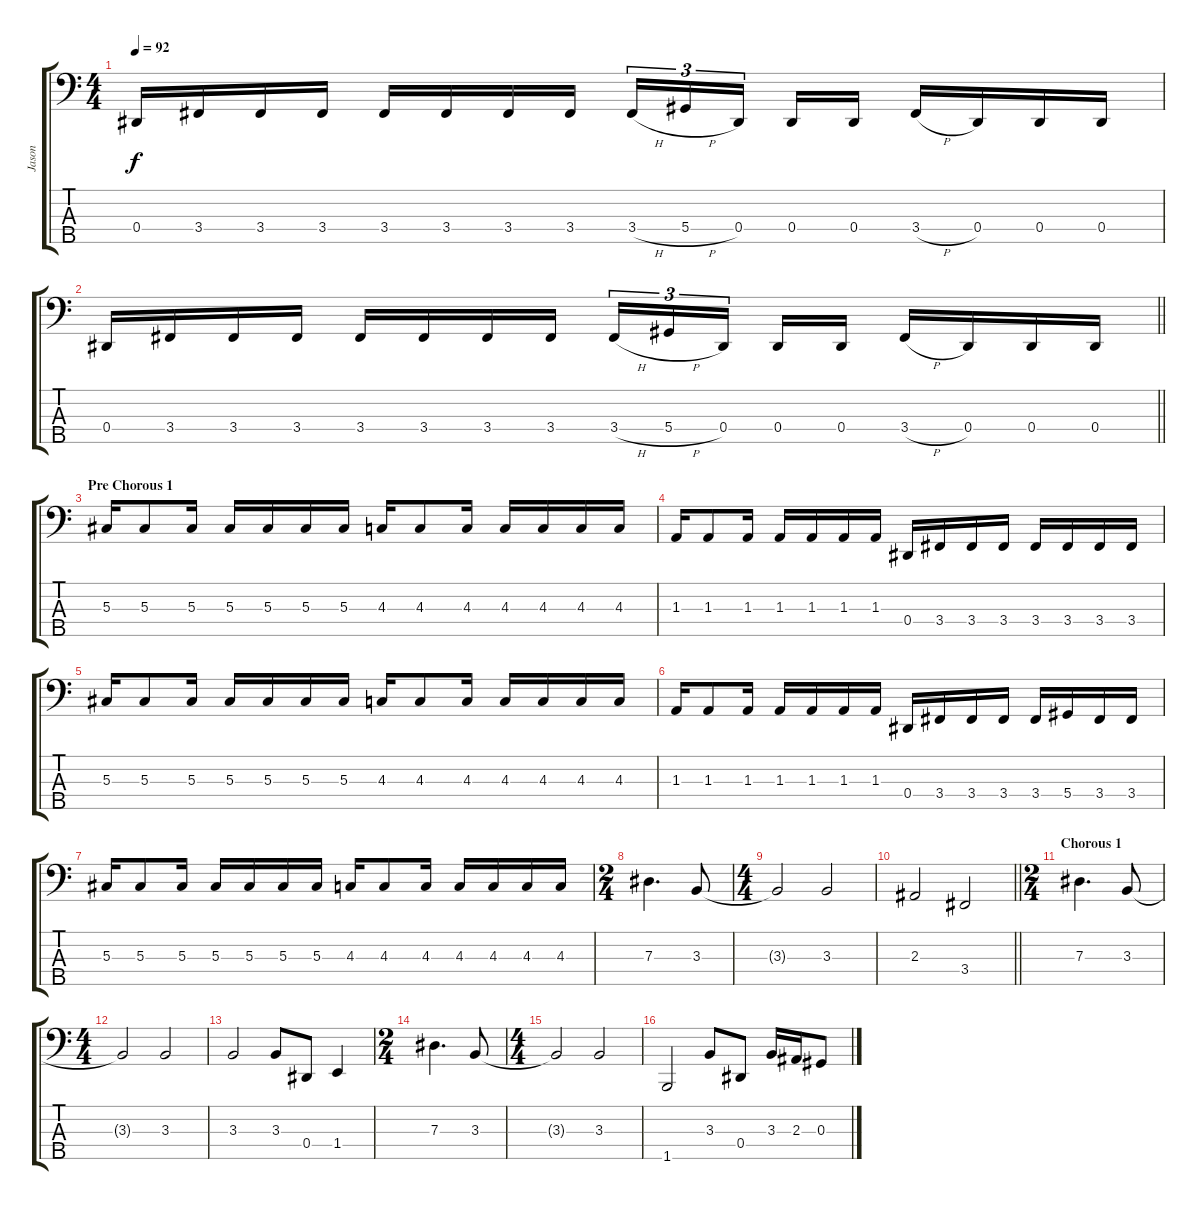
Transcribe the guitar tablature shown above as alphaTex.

\track ("Jason" "Jason") {instrument electricbassfinger}
\staff {score tabs}
\tuning (Gb2 Db2 Ab1 Eb1 Bb0) {hide}
\ts (4 4)
\tempo 92
\clef f4
\ks c
0.4.16{dy f} 3.4.16 3.4.16 3.4.16 3.4.16 3.4.16 3.4.16 3.4.16 3.4{h}.16{tu (3 2)} 5.4{h}.16{tu (3 2)} 0.4.16{tu (3 2) beam splitsecondary} 0.4.16 0.4.16 3.4{h}.16 0.4.16 0.4.16 0.4.16 |
\barLineRight lightlight
0.4.16 3.4.16 3.4.16 3.4.16 3.4.16 3.4.16 3.4.16 3.4.16 3.4{h}.16{tu (3 2)} 5.4{h}.16{tu (3 2)} 0.4.16{tu (3 2) beam splitsecondary} 0.4.16 0.4.16 3.4{h}.16 0.4.16 0.4.16 0.4.16 |
\section ("" "Pre Chorous 1")
5.3.16 5.3.8 5.3.16 5.3.16 5.3.16 5.3.16 5.3.16 4.3.16 4.3.8 4.3.16 4.3.16 4.3.16 4.3.16 4.3.16 |
1.3.16 1.3.8 1.3.16 1.3.16 1.3.16 1.3.16 1.3.16 0.4.16 3.4.16 3.4.16 3.4.16 3.4.16 3.4.16 3.4.16 3.4.16 |
5.3.16 5.3.8 5.3.16 5.3.16 5.3.16 5.3.16 5.3.16 4.3.16 4.3.8 4.3.16 4.3.16 4.3.16 4.3.16 4.3.16 |
1.3.16 1.3.8 1.3.16 1.3.16 1.3.16 1.3.16 1.3.16 0.4.16 3.4.16 3.4.16 3.4.16 3.4.16 5.4.16 3.4.16 3.4.16 |
5.3.16 5.3.8 5.3.16 5.3.16 5.3.16 5.3.16 5.3.16 4.3.16 4.3.8 4.3.16 4.3.16 4.3.16 4.3.16 4.3.16 |
\ts (2 4)
7.3.4{d} 3.3.8 |
\ts (4 4)
3.3{t}.2 3.3.2 |
\barLineRight lightlight
2.3.2 3.4.2 |
\ts (2 4)
\section ("" "Chorous 1")
7.3.4{d} 3.3.8 |
\ts (4 4)
3.3{t}.2 3.3.2 |
3.3.2 3.3.8 0.4.8 1.4.4 |
\ts (2 4)
7.3.4{d} 3.3.8 |
\ts (4 4)
3.3{t}.2 3.3.2 |
1.5.2 3.3.8 0.4.8 3.3.16 2.3.16 0.3.8
